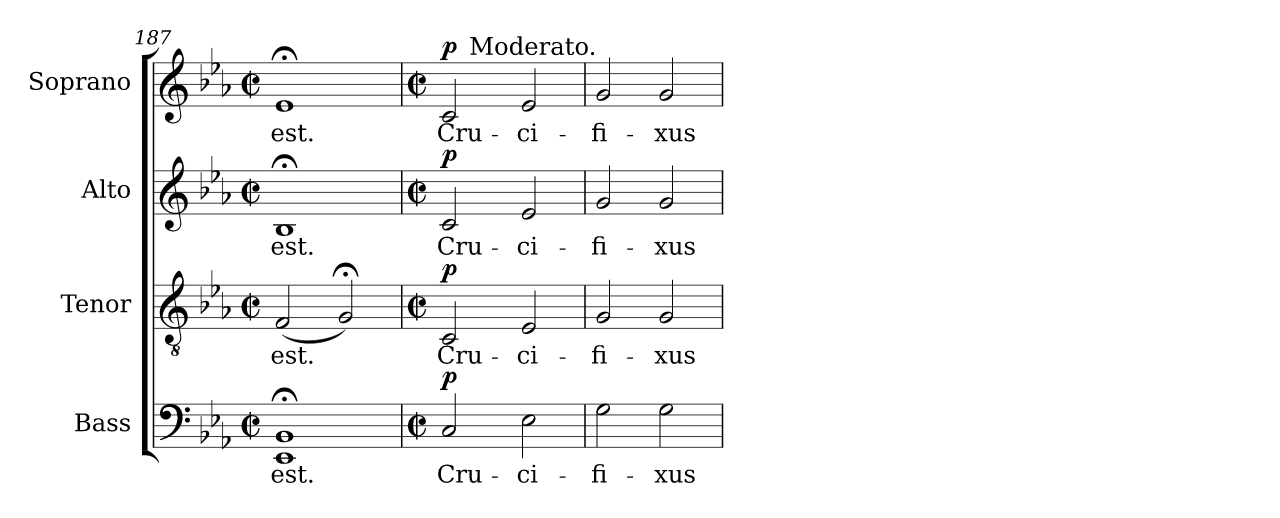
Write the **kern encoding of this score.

**kern	**text	**dynam	**kern	**text	**dynam	**kern	**text	**dynam	**kern	**text	**dynam
*part4	*part4	*part4	*part3	*part3	*part3	*part2	*part2	*part2	*part1	*part1	*part1
*staff4	*staff4	*staff4	*staff3	*staff3	*staff3	*staff2	*staff2	*staff2	*staff1	*staff1	*staff1
*I"Bass	*	*	*I"Tenor	*	*	*I"Alto	*	*	*I"Soprano	*	*
*I'B.	*	*	*I'T.	*	*	*I'A.	*	*	*I'S.	*	*
*clefF4	*	*	*clefGv2	*	*	*clefG2	*	*	*clefG2	*	*
*k[b-e-a-]	*	*	*k[b-e-a-]	*	*	*k[b-e-a-]	*	*	*k[b-e-a-]	*	*
*E-:	*	*	*E-:	*	*	*E-:	*	*	*E-:	*	*
*M2/2	*	*	*M2/2	*	*	*M2/2	*	*	*M2/2	*	*
*met(c|)	*	*	*met(c|)	*	*	*met(c|)	*	*	*met(c|)	*	*
=187	=187	=187	=187	=187	=187	=187	=187	=187	=187	=187	=187
!	!LO:LY:b:cj	!	!	!LO:LY:b:cj	!	!	!LO:LY:b:cj	!	!	!LO:LY:b:cj	!
1BB-;< 1EE-;<	est.	.	(<2F/	est.	.	1B-;<	est.	.	1e-;<	est.	.
!	!	!	!	!LO:LY:b:cj	!	!	!	!	!	!	!
.	.	.	2G;</)	.	.	.	.	.	.	.	.
!!LO:LB:g=z
=188	=188	=188	=188	=188	=188	=188	=188	=188	=188	=188	=188
*M2/2	*	*	*M2/2	*	*	*M2/2	*	*	*M2/2	*	*
*met(c|)	*	*	*met(c|)	*	*	*met(c|)	*	*	*met(c|)	*	*
!	!LO:LY:b:cj	!LO:DY:a	!	!LO:LY:b:cj	!LO:DY:a	!	!LO:LY:b:cj	!LO:DY:a	!	!LO:LY:b:cj	!LO:DY:a
*	*	*	*	*	*	*	*	*	*^	*	*
2C/	Cru-	p	2C/	Cru-	p	2c/	Cru-	p	2c/	8ryy	Cru-	p
!	!	!	!	!	!	!	!	!	!	!LO:TX:a:t=Moderato.	!	!
.	.	.	.	.	.	.	.	.	.	2..ryy	.	.
!	!LO:LY:b:cj	!	!	!LO:LY:b:cj	!	!	!LO:LY:b:cj	!	!	!	!LO:LY:b:cj	!
2E-\	-ci-	.	2E-/	-ci-	.	2e-/	-ci-	.	2e-/	.	-ci-	.
=189	=189	=189	=189	=189	=189	=189	=189	=189	=189	=189	=189	=189
!	!LO:LY:b:cj	!	!	!LO:LY:b:cj	!	!	!LO:LY:b:cj	!	!	!	!LO:LY:b:cj	!
*	*	*	*	*	*	*	*	*	*v	*v	*	*
2G\	-fi-	.	2G/	-fi-	.	2g/	-fi-	.	2g/	-fi-	.
!	!LO:LY:b:cj	!	!	!LO:LY:b:cj	!	!	!LO:LY:b:cj	!	!	!LO:LY:b:cj	!
2G\	-xus	.	2G/	-xus	.	2g/	-xus	.	2g/	-xus	.
=	=	=	=	=	=	=	=	=	=	=	=
*-	*-	*-	*-	*-	*-	*-	*-	*-	*-	*-	*-
